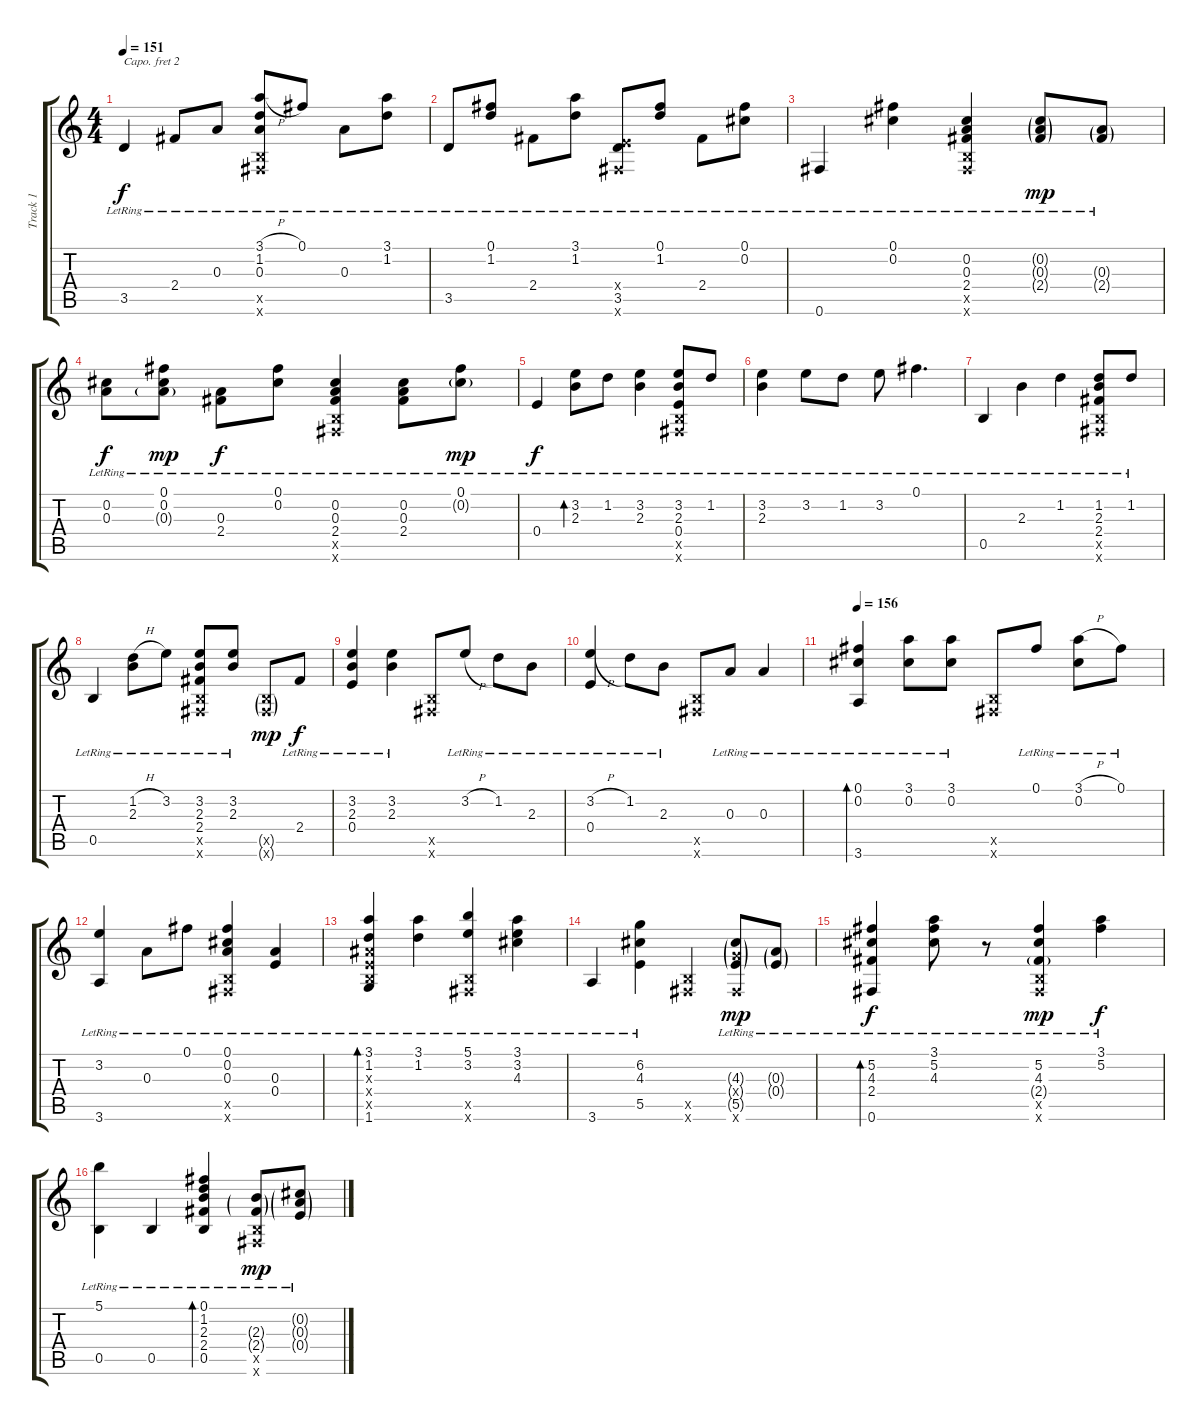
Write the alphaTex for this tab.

\track ("Track 1" "Track 1") {instrument acousticguitarsteel}
\staff {score tabs}
\capo 2
\tuning (E4 B3 G3 D3 A2 E2) {hide}
\ts (4 4)
\tempo 151
\clef g2
\ks c
3.5{lr}.4{dy f} 2.4{lr}.8 0.3{lr}.8 (3.1{h lr} 1.2{lr} 0.3{lr} 0.5{x} 0.6{x}).8 0.1{lr}.8 0.3{lr}.8 (3.1{lr} 1.2{lr}).8 |
3.5{lr}.8 (0.1{lr} 1.2{lr}).8 2.4{lr}.8 (3.1{lr} 1.2{lr}).8 (0.4{x} 3.5{lr} 0.6{x}).8 (0.1{lr} 1.2{lr}).8 2.4{lr}.8 (0.1{lr} 0.2{lr}).8 |
0.6{lr}.4 (0.1{lr} 0.2{lr}).4 (0.2{lr} 0.3{lr} 2.4{lr} 0.5{x} 0.6{x}).4 (0.2{g lr} 0.3{g lr} 2.4{g lr}).8{dy mp} (0.3{g lr} 2.4{g lr}).8 |
(0.2{lr} 0.3{lr}).8{dy f} (0.1{lr} 0.2{lr} 0.3{g lr}).8{dy mp} (0.3{lr} 2.4{lr}).8{dy f} (0.1{lr} 0.2{lr}).8 (0.2{lr} 0.3{lr} 2.4{lr} 0.5{x} 0.6{x}).4 (0.2{lr} 0.3{lr} 2.4{lr}).8 (0.1{lr} 0.2{g lr}).8{dy mp} |
0.4{lr}.4{dy f} (3.2{lr} 2.3{lr}).8{bd 240} 1.2{lr}.8 (3.2{lr} 2.3{lr}).4 (3.2{lr} 2.3{lr} 0.4{lr} 0.5{x} 0.6{x}).8 1.2{lr}.8 |
(3.2{lr} 2.3{lr}).4 3.2{lr}.8 1.2{lr}.8 3.2{lr}.8 0.1{lr}.4{d} |
0.5{lr}.4 2.3{lr}.4 1.2{lr}.4 (1.2{lr} 2.3{lr} 2.4{lr} 0.5{x} 0.6{x}).8 1.2{lr}.8 |
0.5{lr}.4 (1.2{h lr} 2.3{lr}).8 3.2{lr}.8 (3.2{lr} 2.3{lr} 2.4{lr} 0.5{x} 0.6{x}).8 (3.2{lr} 2.3{lr}).8 (0.5{g x} 0.6{g x}).8{dy mp} 2.4{lr}.8{dy f} |
(3.2{lr} 2.3{lr} 0.4{lr}).4 (3.2{lr} 2.3{lr}).4 (0.5{x} 0.6{x}).8 3.2{h lr}.8 1.2{lr}.8 2.3{lr}.8 |
(3.2{h lr} 0.4{lr}).4 1.2{lr}.8 2.3{lr}.8 (0.5{x} 0.6{x}).8 0.3{lr}.8 0.3{lr}.4 |
\tempo 156
(0.1{lr} 0.2{lr} 3.6{lr}).4{bd 240} (3.1{lr} 0.2{lr}).8 (3.1{lr} 0.2{lr}).8 (0.5{x} 0.6{x}).8 0.1{lr}.8 (3.1{h lr} 0.2{lr}).8 0.1{lr}.8 |
(3.2{lr} 3.6{lr}).4 0.3{lr}.8 0.1{lr}.8 (0.1{lr} 0.2{lr} 0.3{lr} 0.5{x} 0.6{x}).4 (0.3{lr} 0.4{lr}).4 |
(3.1{lr} 1.2{lr} 1.3{x} 0.4{x} 0.5{x} 1.6{lr}).4{bd 120} (3.1{lr} 1.2{lr}).4 (5.1{lr} 3.2{lr} 0.5{x} 0.6{x}).4 (3.1{lr} 3.2{lr} 4.3{lr}).4 |
3.6{lr}.4 (6.2{lr} 4.3{lr} 5.5{lr}).4 (0.5{x} 0.6{x}).4 (4.3{g lr} 3.4{g x} 5.5{g lr} 0.6{x}).8{dy mp} (0.3{g lr} 0.4{g lr}).8 |
(5.2{lr} 4.3{lr} 2.4{lr} 0.6{lr}).4{bd 120 dy f} (3.1{lr} 5.2{lr} 4.3{lr}).8 r.8 (5.2{lr} 4.3{lr} 2.4{g lr} 0.5{x} 0.6{x}).4{dy mp} (3.1{lr} 5.2{lr}).4{dy f} |
(5.1{lr} 0.5{lr}).4 0.5{lr}.4 (0.1{lr} 1.2{lr} 2.3{lr} 2.4{lr} 0.5{lr}).4{bd 120} (2.3{g lr} 2.4{g lr} 0.5{x} 0.6{x}).8{dy mp} (0.2{g lr} 0.3{g lr} 0.4{g lr}).8
